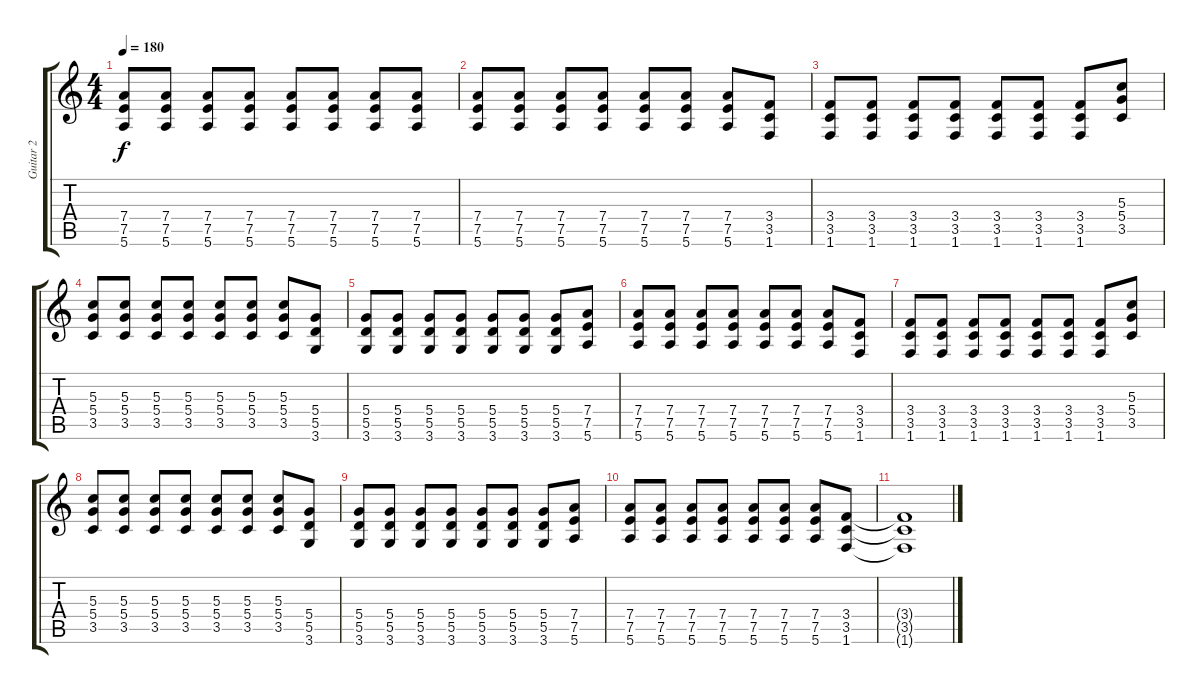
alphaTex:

\track ("Guitar 2" "Guitar 2") {instrument distortionguitar}
\staff {score tabs}
\tuning (E4 B3 G3 D3 A2 E2) {hide}
\ts (4 4)
\tempo 180
\clef g2
\ks c
(7.4 7.5 5.6).8{dy f} (7.4 7.5 5.6).8 (7.4 7.5 5.6).8 (7.4 7.5 5.6).8 (7.4 7.5 5.6).8 (7.4 7.5 5.6).8 (7.4 7.5 5.6).8 (7.4 7.5 5.6).8 |
(7.4 7.5 5.6).8 (7.4 7.5 5.6).8 (7.4 7.5 5.6).8 (7.4 7.5 5.6).8 (7.4 7.5 5.6).8 (7.4 7.5 5.6).8 (7.4 7.5 5.6).8 (3.4 3.5 1.6).8 |
(3.4 3.5 1.6).8 (3.4 3.5 1.6).8 (3.4 3.5 1.6).8 (3.4 3.5 1.6).8 (3.4 3.5 1.6).8 (3.4 3.5 1.6).8 (3.4 3.5 1.6).8 (5.3 5.4 3.5).8 |
(5.3 5.4 3.5).8 (5.3 5.4 3.5).8 (5.3 5.4 3.5).8 (5.3 5.4 3.5).8 (5.3 5.4 3.5).8 (5.3 5.4 3.5).8 (5.3 5.4 3.5).8 (5.4 5.5 3.6).8 |
(5.4 5.5 3.6).8 (5.4 5.5 3.6).8 (5.4 5.5 3.6).8 (5.4 5.5 3.6).8 (5.4 5.5 3.6).8 (5.4 5.5 3.6).8 (5.4 5.5 3.6).8 (7.4 7.5 5.6).8 |
(7.4 7.5 5.6).8 (7.4 7.5 5.6).8 (7.4 7.5 5.6).8 (7.4 7.5 5.6).8 (7.4 7.5 5.6).8 (7.4 7.5 5.6).8 (7.4 7.5 5.6).8 (3.4 3.5 1.6).8 |
(3.4 3.5 1.6).8 (3.4 3.5 1.6).8 (3.4 3.5 1.6).8 (3.4 3.5 1.6).8 (3.4 3.5 1.6).8 (3.4 3.5 1.6).8 (3.4 3.5 1.6).8 (5.3 5.4 3.5).8 |
(5.3 5.4 3.5).8 (5.3 5.4 3.5).8 (5.3 5.4 3.5).8 (5.3 5.4 3.5).8 (5.3 5.4 3.5).8 (5.3 5.4 3.5).8 (5.3 5.4 3.5).8 (5.4 5.5 3.6).8 |
(5.4 5.5 3.6).8 (5.4 5.5 3.6).8 (5.4 5.5 3.6).8 (5.4 5.5 3.6).8 (5.4 5.5 3.6).8 (5.4 5.5 3.6).8 (5.4 5.5 3.6).8 (7.4 7.5 5.6).8 |
(7.4 7.5 5.6).8 (7.4 7.5 5.6).8 (7.4 7.5 5.6).8 (7.4 7.5 5.6).8 (7.4 7.5 5.6).8 (7.4 7.5 5.6).8 (7.4 7.5 5.6).8 (3.4 3.5 1.6).8 |
(3.4{t} 3.5{t} 1.6{t}).1
